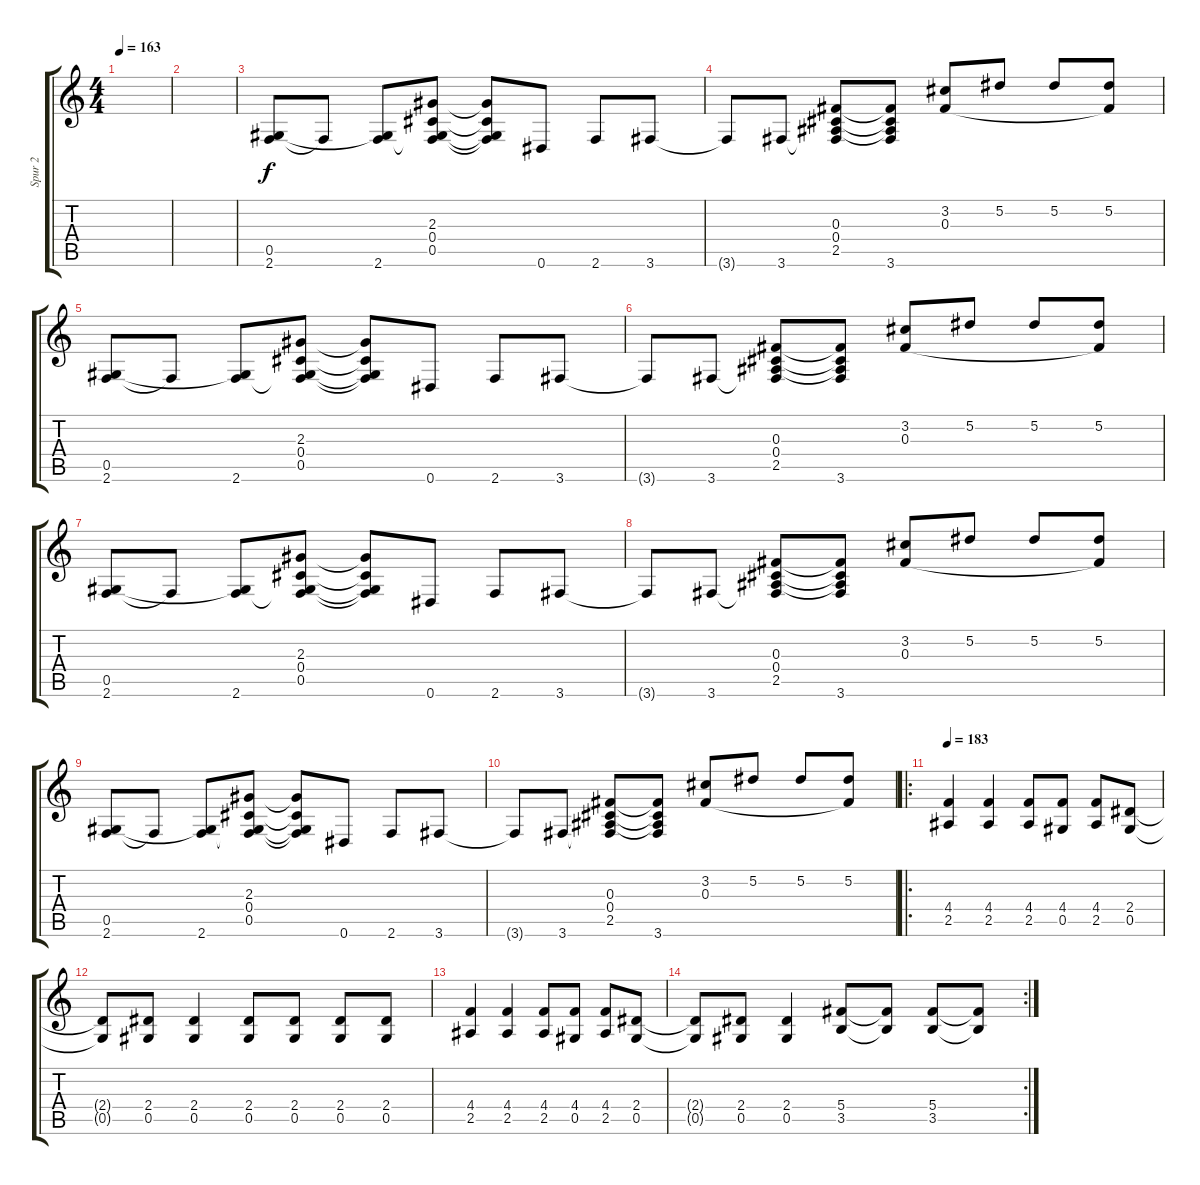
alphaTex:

\track ("Spur 2" "Spur 2") {instrument distortionguitar}
\staff {score tabs}
\tuning (Eb4 Bb3 Gb3 Db3 Ab2 Eb2) {hide}
\ts (4 4)
\tempo 163
\clef g2
\ks c
|
|
(0.5 2.6).8{instrument electricguitarclean} 2.6{t}.8 (0.5{t} 2.6).8 (2.3 0.4 0.5 2.6{t}).8 (2.3{t} 0.4{t} 0.5{t} 2.6{t}).8 0.6.8 2.6.8 3.6.8 |
3.6{t}.8 3.6.8 (0.3 0.4 2.5 3.6{t}).8 (0.3{t} 0.4{t} 2.5{t} 3.6).8 (3.2 0.3).8 5.2.8 5.2.8 (5.2 0.3{t}).8 |
(0.5 2.6).8{instrument electricguitarclean} 2.6{t}.8 (0.5{t} 2.6).8 (2.3 0.4 0.5 2.6{t}).8 (2.3{t} 0.4{t} 0.5{t} 2.6{t}).8 0.6.8 2.6.8 3.6.8 |
3.6{t}.8 3.6.8 (0.3 0.4 2.5 3.6{t}).8 (0.3{t} 0.4{t} 2.5{t} 3.6).8 (3.2 0.3).8 5.2.8 5.2.8 (5.2 0.3{t}).8 |
(0.5 2.6).8{instrument electricguitarclean} 2.6{t}.8 (0.5{t} 2.6).8 (2.3 0.4 0.5 2.6{t}).8 (2.3{t} 0.4{t} 0.5{t} 2.6{t}).8 0.6.8 2.6.8 3.6.8 |
3.6{t}.8 3.6.8 (0.3 0.4 2.5 3.6{t}).8 (0.3{t} 0.4{t} 2.5{t} 3.6).8 (3.2 0.3).8 5.2.8 5.2.8 (5.2 0.3{t}).8 |
(0.5 2.6).8{instrument electricguitarclean} 2.6{t}.8 (0.5{t} 2.6).8 (2.3 0.4 0.5 2.6{t}).8 (2.3{t} 0.4{t} 0.5{t} 2.6{t}).8 0.6.8 2.6.8 3.6.8 |
3.6{t}.8 3.6.8 (0.3 0.4 2.5 3.6{t}).8 (0.3{t} 0.4{t} 2.5{t} 3.6).8 (3.2 0.3).8 5.2.8 5.2.8 (5.2 0.3{t}).8 |
\ro
\section ("" "")
\tempo 183
(4.4 2.5).4{instrument overdrivenguitar} (4.4 2.5).4 (4.4 2.5).8 (4.4 0.5).8 (4.4 2.5).8 (2.4 0.5).8 |
(2.4{t} 0.5{t}).8 (2.4 0.5).8 (2.4 0.5).4 (2.4 0.5).8 (2.4 0.5).8 (2.4 0.5).8 (2.4 0.5).8 |
(4.4 2.5).4 (4.4 2.5).4 (4.4 2.5).8 (4.4 0.5).8 (4.4 2.5).8 (2.4 0.5).8 |
\rc 2
(2.4{t} 0.5{t}).8 (2.4 0.5).8 (2.4 0.5).4 (5.4 3.5).8 (5.4{t} 3.5{t}).8 (5.4 3.5).8 (5.4{t} 3.5{t}).8
